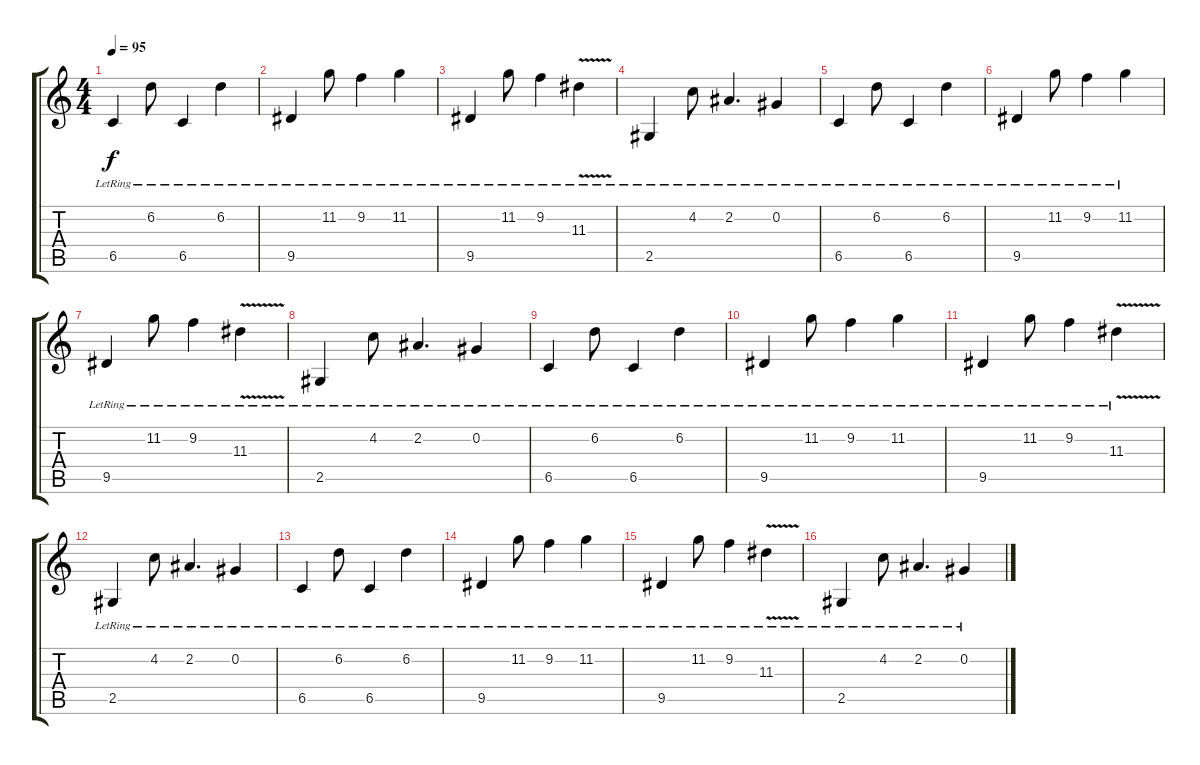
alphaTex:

\track "" {instrument electricguitarjazz}
\staff {score tabs}
\tuning (Db4 Ab3 E3 B2 Gb2 B1) {hide}
\ts (4 4)
\tempo 95
\clef g2
\ks c
6.5{lr}.4{dy f} 6.2{lr}.8 6.5{lr}.4 6.2{lr}.4 |
9.5{lr}.4 11.2{lr}.8 9.2{lr}.4 11.2{lr}.4 |
9.5{lr}.4 11.2{lr}.8 9.2{lr}.4 11.3{v lr}.4 |
2.5{lr}.4 4.2{lr}.8 2.2{lr}.4{d} 0.2{lr}.4 |
6.5{lr}.4 6.2{lr}.8 6.5{lr}.4 6.2{lr}.4 |
9.5{lr}.4 11.2{lr}.8 9.2{lr}.4 11.2{lr}.4 |
9.5{lr}.4 11.2{lr}.8 9.2{lr}.4 11.3{v lr}.4 |
2.5{lr}.4 4.2{lr}.8 2.2{lr}.4{d} 0.2{lr}.4 |
6.5{lr}.4 6.2{lr}.8 6.5{lr}.4 6.2{lr}.4 |
9.5{lr}.4 11.2{lr}.8 9.2{lr}.4 11.2{lr}.4 |
9.5{lr}.4 11.2{lr}.8 9.2{lr}.4 11.3{v lr}.4 |
2.5{lr}.4 4.2{lr}.8 2.2{lr}.4{d} 0.2{lr}.4 |
6.5{lr}.4 6.2{lr}.8 6.5{lr}.4 6.2{lr}.4 |
9.5{lr}.4 11.2{lr}.8 9.2{lr}.4 11.2{lr}.4 |
9.5{lr}.4 11.2{lr}.8 9.2{lr}.4 11.3{v lr}.4 |
2.5{lr}.4 4.2{lr}.8 2.2{lr}.4{d} 0.2{lr}.4
